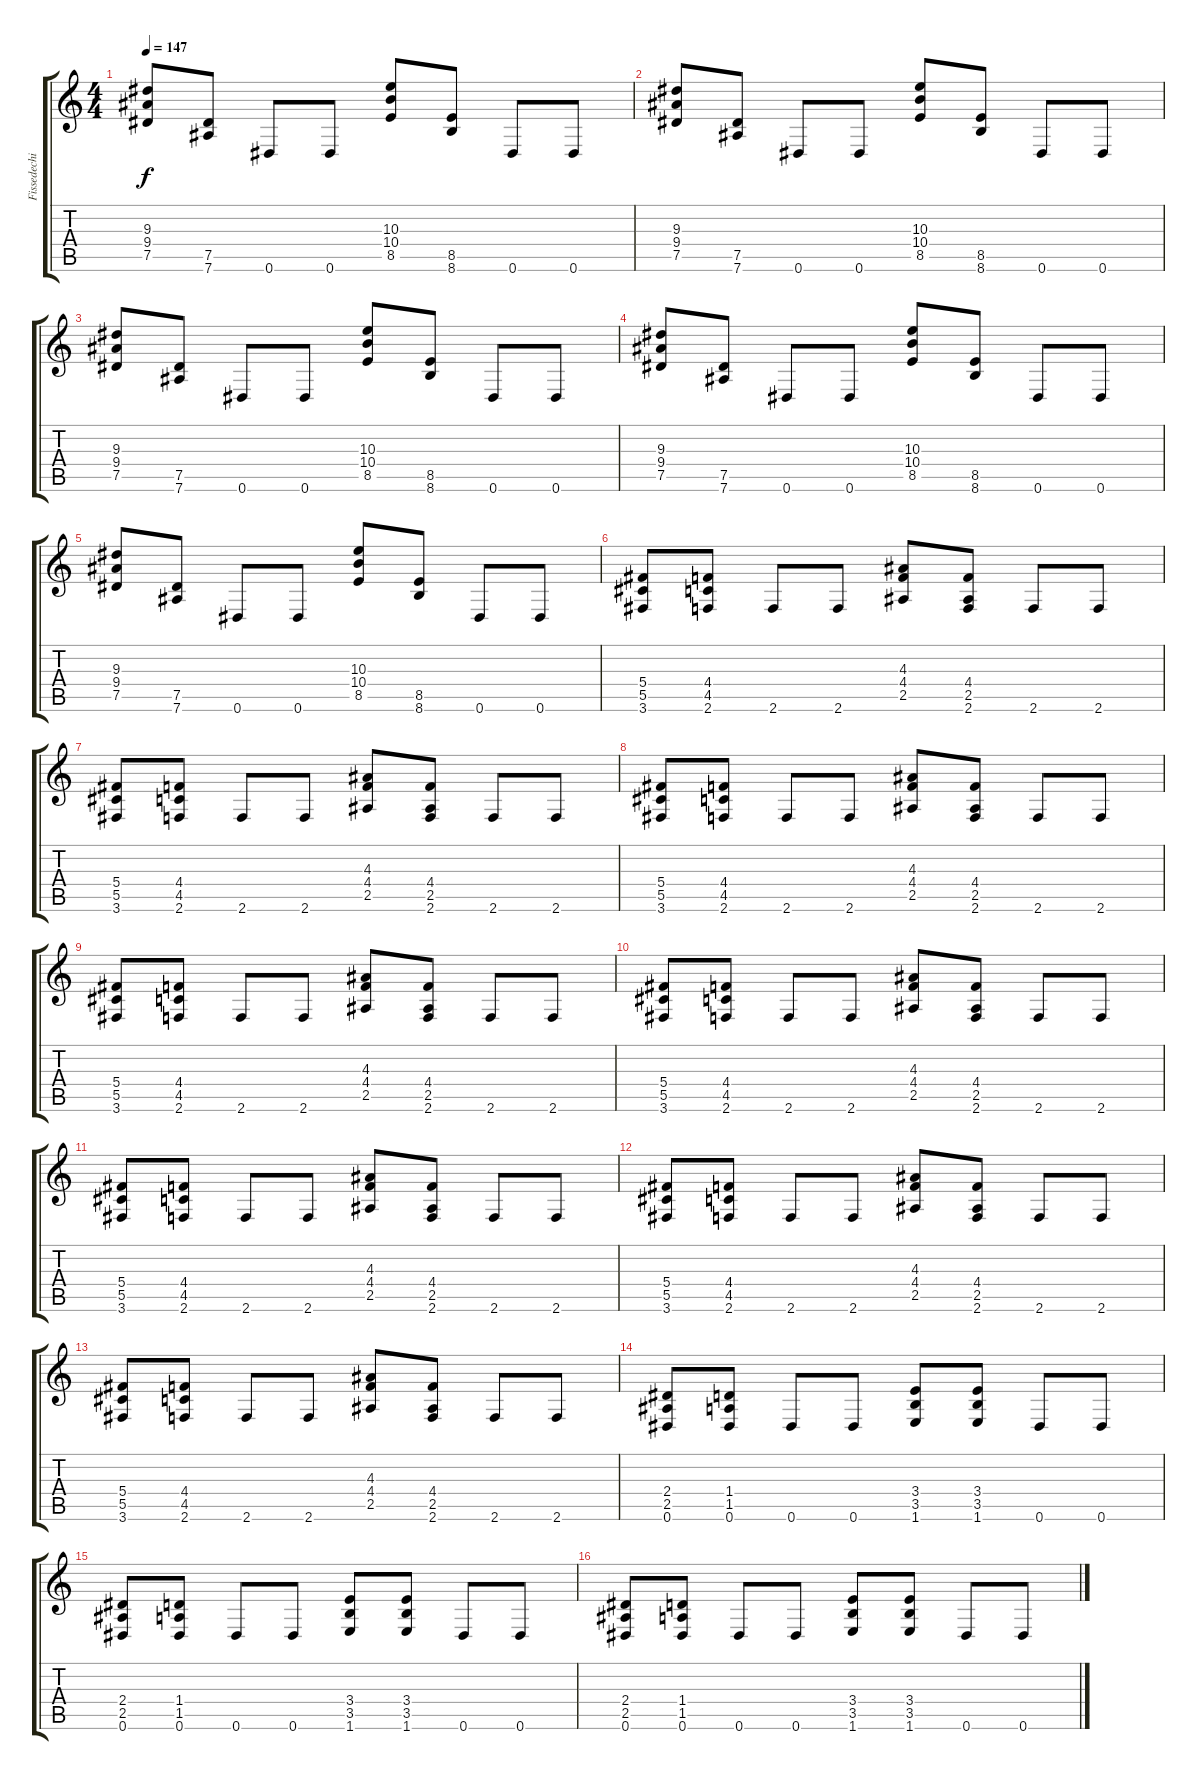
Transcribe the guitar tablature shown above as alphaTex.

\track ("Fissedechieng" "Fissedechi") {instrument distortionguitar}
\staff {score tabs}
\tuning (Eb4 Bb3 Gb3 Db3 Ab2 Eb2) {hide}
\ts (4 4)
\tempo 147
\clef g2
\ks c
(9.3 9.4 7.5).8{dy f} (7.5 7.6).8 0.6.8 0.6.8 (10.3 10.4 8.5).8 (8.5 8.6).8 0.6.8 0.6.8 |
(9.3 9.4 7.5).8 (7.5 7.6).8 0.6.8 0.6.8 (10.3 10.4 8.5).8 (8.5 8.6).8 0.6.8 0.6.8 |
(9.3 9.4 7.5).8 (7.5 7.6).8 0.6.8 0.6.8 (10.3 10.4 8.5).8 (8.5 8.6).8 0.6.8 0.6.8 |
(9.3 9.4 7.5).8 (7.5 7.6).8 0.6.8 0.6.8 (10.3 10.4 8.5).8 (8.5 8.6).8 0.6.8 0.6.8 |
(9.3 9.4 7.5).8 (7.5 7.6).8 0.6.8 0.6.8 (10.3 10.4 8.5).8 (8.5 8.6).8 0.6.8 0.6.8 |
(5.4 5.5 3.6).8 (4.4 4.5 2.6).8 2.6.8 2.6.8 (4.3 4.4 2.5).8 (4.4 2.5 2.6).8 2.6.8 2.6.8 |
(5.4 5.5 3.6).8 (4.4 4.5 2.6).8 2.6.8 2.6.8 (4.3 4.4 2.5).8 (4.4 2.5 2.6).8 2.6.8 2.6.8 |
(5.4 5.5 3.6).8 (4.4 4.5 2.6).8 2.6.8 2.6.8 (4.3 4.4 2.5).8 (4.4 2.5 2.6).8 2.6.8 2.6.8 |
(5.4 5.5 3.6).8 (4.4 4.5 2.6).8 2.6.8 2.6.8 (4.3 4.4 2.5).8 (4.4 2.5 2.6).8 2.6.8 2.6.8 |
(5.4 5.5 3.6).8 (4.4 4.5 2.6).8 2.6.8 2.6.8 (4.3 4.4 2.5).8 (4.4 2.5 2.6).8 2.6.8 2.6.8 |
(5.4 5.5 3.6).8 (4.4 4.5 2.6).8 2.6.8 2.6.8 (4.3 4.4 2.5).8 (4.4 2.5 2.6).8 2.6.8 2.6.8 |
(5.4 5.5 3.6).8 (4.4 4.5 2.6).8 2.6.8 2.6.8 (4.3 4.4 2.5).8 (4.4 2.5 2.6).8 2.6.8 2.6.8 |
(5.4 5.5 3.6).8 (4.4 4.5 2.6).8 2.6.8 2.6.8 (4.3 4.4 2.5).8 (4.4 2.5 2.6).8 2.6.8 2.6.8 |
(2.4 2.5 0.6).8 (1.4 1.5 0.6).8 0.6.8 0.6.8 (3.4 3.5 1.6).8 (3.4 3.5 1.6).8 0.6.8 0.6.8 |
(2.4 2.5 0.6).8 (1.4 1.5 0.6).8 0.6.8 0.6.8 (3.4 3.5 1.6).8 (3.4 3.5 1.6).8 0.6.8 0.6.8 |
(2.4 2.5 0.6).8 (1.4 1.5 0.6).8 0.6.8 0.6.8 (3.4 3.5 1.6).8 (3.4 3.5 1.6).8 0.6.8 0.6.8
